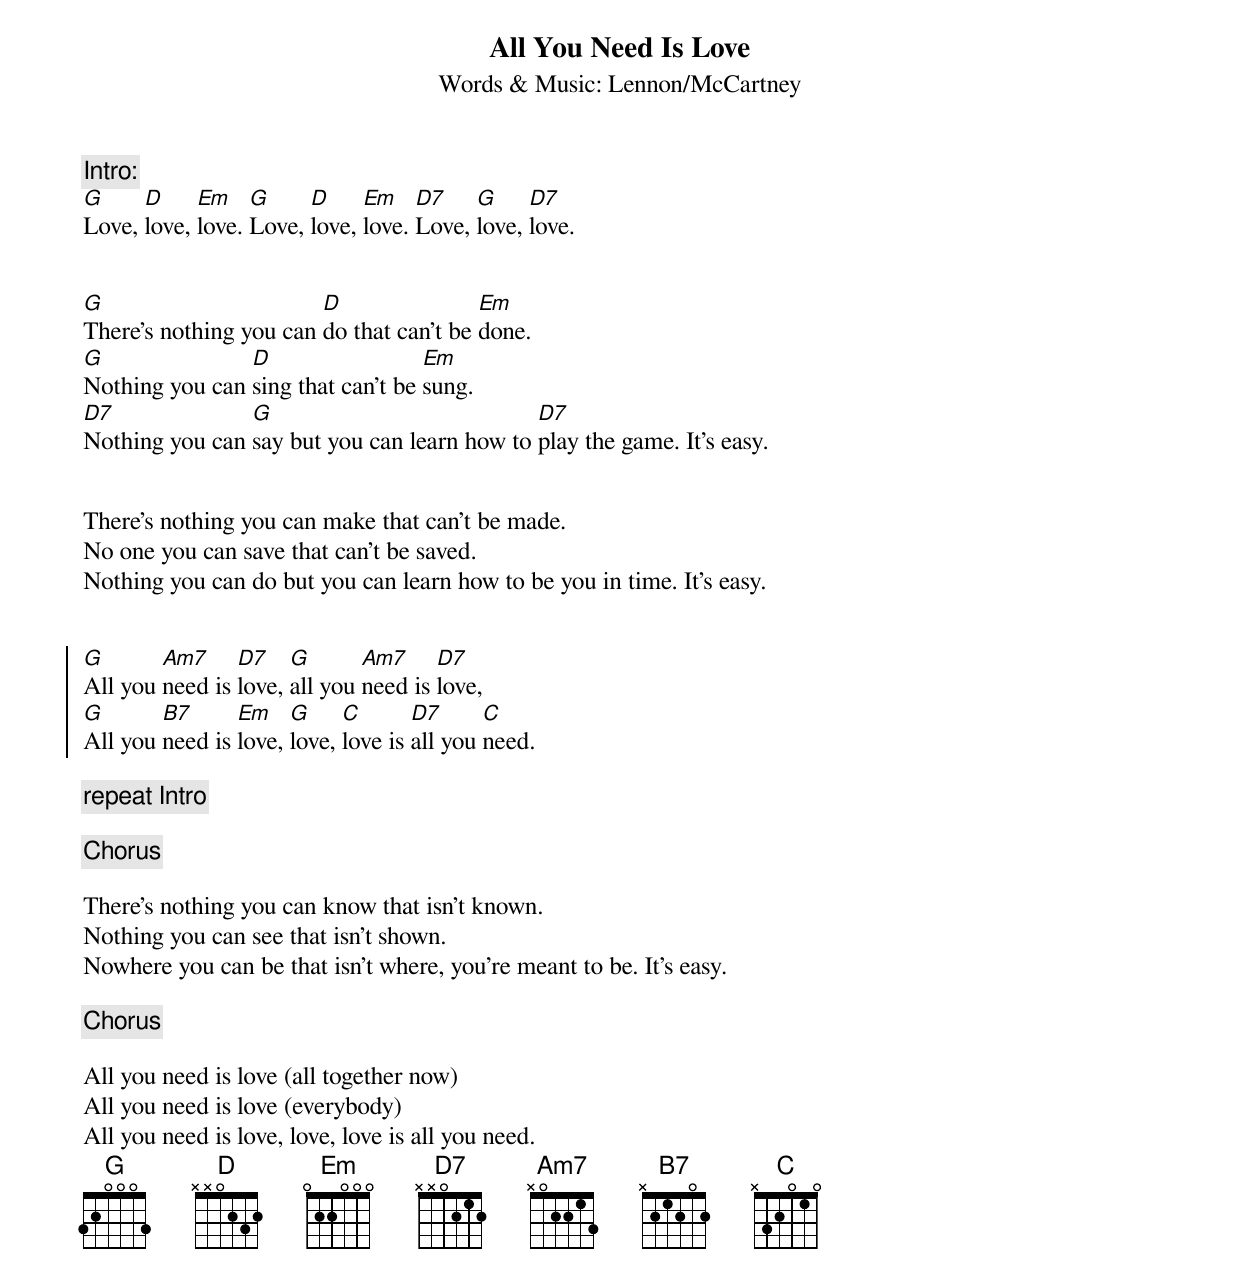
{title:All You Need Is Love}
{subtitle:Words & Music: Lennon/McCartney}

{c:Intro:}
[G]Love, [D]love, [Em]love. [G]Love, [D]love, [Em]love. [D7]Love, [G]love, [D7]love.


[G]There's nothing you can [D]do that can't be [Em]done.
[G]Nothing you can [D]sing that can't be [Em]sung.
[D7]Nothing you can [G]say but you can learn how to [D7]play the game. It's easy.


There's nothing you can make that can't be made.
No one you can save that can't be saved.
Nothing you can do but you can learn how to be you in time. It's easy.


{soc}
[G]All you [Am7]need is [D7]love, [G]all you [Am7]need is [D7]love,
[G]All you [B7]need is [Em]love, [G]love, [C]love is [D7]all you [C]need.
{eoc}

{c:repeat Intro}

{c:Chorus}

There's nothing you can know that isn't known.
Nothing you can see that isn't shown.
Nowhere you can be that isn't where, you're meant to be. It's easy.

{c:Chorus}

All you need is love (all together now)
All you need is love (everybody)
All you need is love, love, love is all you need.
